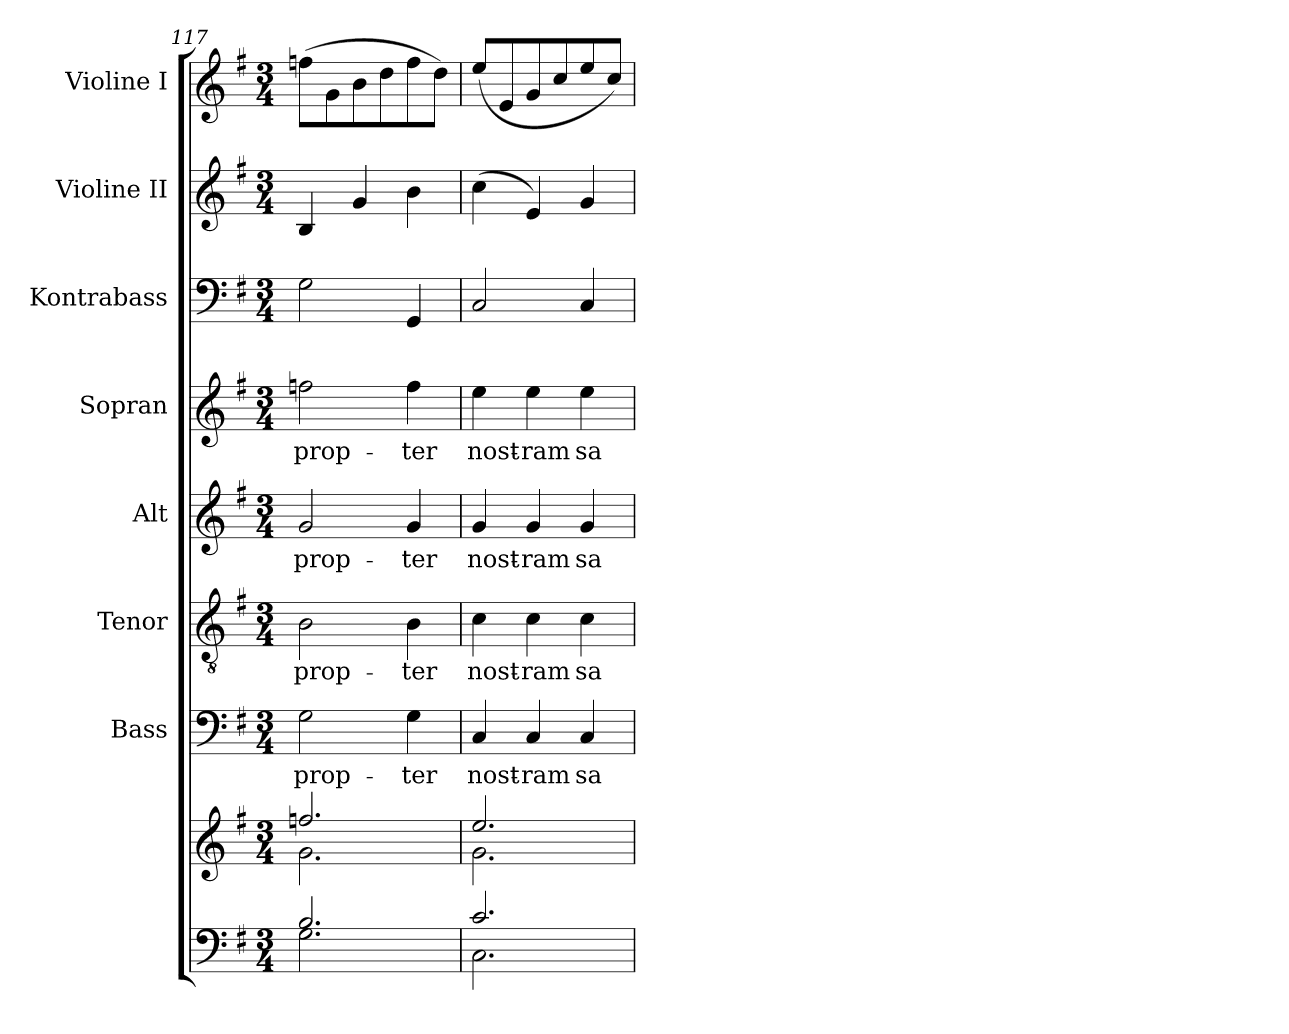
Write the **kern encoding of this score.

**kern	**kern	**kern	**text	**kern	**text	**kern	**text	**kern	**text	**kern	**kern	**kern
*part8	*part8	*part7	*part7	*part6	*part6	*part5	*part5	*part4	*part4	*part3	*part2	*part1
*staff9	*staff8	*staff7	*staff7	*staff6	*staff6	*staff5	*staff5	*staff4	*staff4	*staff3	*staff2	*staff1
*	*	*I"Bass	*	*I"Tenor	*	*I"Alt	*	*I"Sopran	*	*I"Kontrabass	*I"Violine II	*I"Violine I
*	*	*I'B.	*	*I'T.	*	*I'A.	*	*I'S.	*	*I'Kb.	*I'Vl. II	*I'Vl. I
*clefF4	*clefG2	*clefF4	*	*clefGv2	*	*clefG2	*	*clefG2	*	*clefF4	*clefG2	*clefG2
*	*	*	*	*	*	*	*	*	*	*ITrd7c12	*	*
*k[f#]	*k[f#]	*k[f#]	*	*k[f#]	*	*k[f#]	*	*k[f#]	*	*k[f#]	*k[f#]	*k[f#]
*G:	*G:	*G:	*	*G:	*	*G:	*	*G:	*	*G:	*G:	*G:
*M3/4	*M3/4	*M3/4	*	*M3/4	*	*M3/4	*	*M3/4	*	*M3/4	*M3/4	*M3/4
=117	=117	=117	=117	=117	=117	=117	=117	=117	=117	=117	=117	=117
*^	*^	*	*	*	*	*	*	*	*	*	*	*
!	!	!	!	!	!LO:LY:b	!	!LO:LY:b	!	!LO:LY:b	!	!LO:LY:b	!	!	!
2.B/	2.G\	2.ffn/	2.g\	2G\	prop-	2B\	prop-	2g/	prop-	2ffn\	prop-	2GG\	4B/	(>8ffn\L
.	.	.	.	.	.	.	.	.	.	.	.	.	.	8g\
.	.	.	.	.	.	.	.	.	.	.	.	.	4g/	8b\
.	.	.	.	.	.	.	.	.	.	.	.	.	.	8dd\
!	!	!	!	!	!LO:LY:b	!	!LO:LY:b	!	!LO:LY:b	!	!LO:LY:b	!	!	!
.	.	.	.	4G\	-ter	4B\	-ter	4g/	-ter	4ff\	-ter	4GGG/	4b\	8ff\
.	.	.	.	.	.	.	.	.	.	.	.	.	.	8dd\J)
=118	=118	=118	=118	=118	=118	=118	=118	=118	=118	=118	=118	=118	=118	=118
!	!	!	!	!	!LO:LY:b	!	!LO:LY:b	!	!LO:LY:b	!	!LO:LY:b	!	!	!
2.c/	2.C\	2.ee/	2.g\	4C/	nost-	4c\	nost-	4g/	nost-	4ee\	nost-	2CC/	(>4cc\	(<8ee/L
.	.	.	.	.	.	.	.	.	.	.	.	.	.	8e/
!	!	!	!	!	!LO:LY:b	!	!LO:LY:b	!	!LO:LY:b	!	!LO:LY:b	!	!	!
.	.	.	.	4C/	-ram	4c\	-ram	4g/	-ram	4ee\	-ram	.	4e/)	8g/
.	.	.	.	.	.	.	.	.	.	.	.	.	.	8cc/
!	!	!	!	!	!LO:LY:b	!	!LO:LY:b	!	!LO:LY:b	!	!LO:LY:b	!	!	!
.	.	.	.	4C/	sa-	4c\	sa-	4g/	sa-	4ee\	sa-	4CC/	4g/	8ee/
.	.	.	.	.	.	.	.	.	.	.	.	.	.	8cc/J)
*v	*v	*	*	*	*	*	*	*	*	*	*	*	*	*
*	*v	*v	*	*	*	*	*	*	*	*	*	*	*
=	=	=	=	=	=	=	=	=	=	=	=	=
*-	*-	*-	*-	*-	*-	*-	*-	*-	*-	*-	*-	*-
